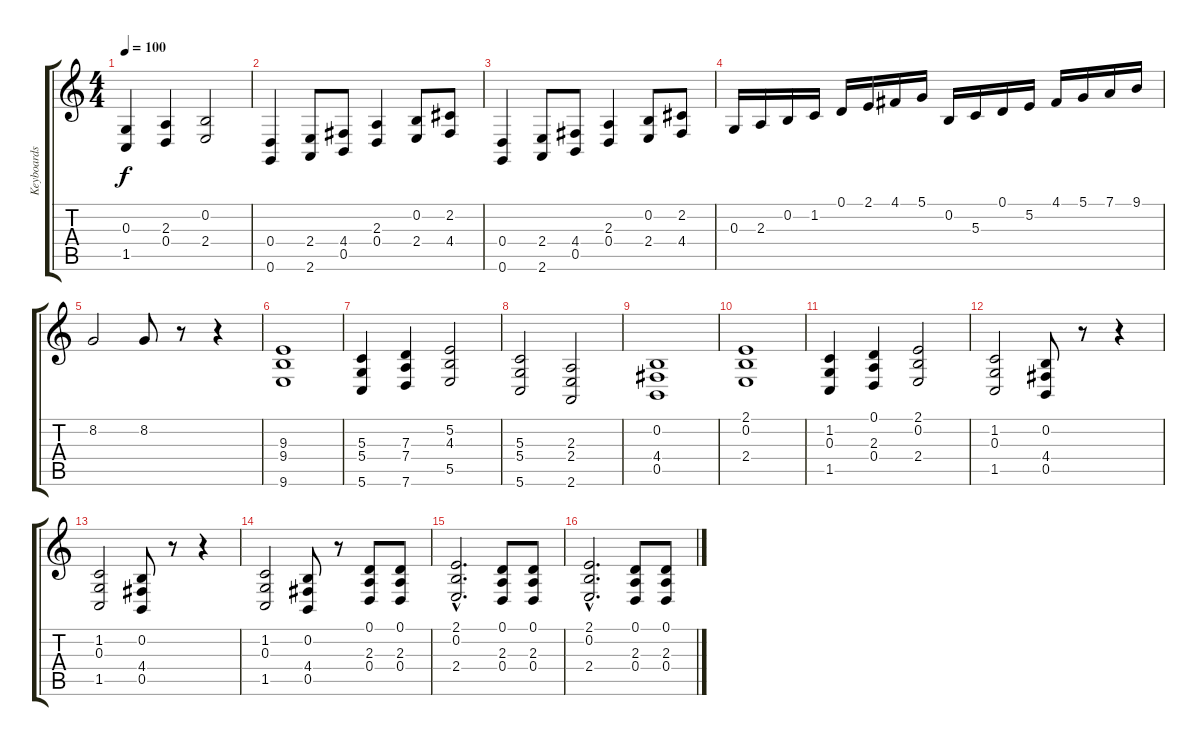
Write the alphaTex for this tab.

\track ("Keyboards" "Keyboards") {instrument synthbrass2}
\staff {score tabs}
\tuning (D4 B3 G3 D3 B2 G2) {hide}
\ts (4 4)
\tempo 100
\clef g2
\ks c
(0.3 1.5).4{dy f} (2.3 0.4).4 (0.2 2.4).2 |
(0.4 0.6).4 (2.4 2.6).8 (4.4 0.5).8 (2.3 0.4).4 (0.2 2.4).8 (2.2 4.4).8 |
(0.4 0.6).4 (2.4 2.6).8 (4.4 0.5).8 (2.3 0.4).4 (0.2 2.4).8 (2.2 4.4).8 |
0.3.16 2.3.16 0.2.16 1.2.16 0.1.16 2.1.16 4.1.16 5.1.16 0.2.16 5.3.16 0.1.16 5.2.16 4.1.16 5.1.16 7.1.16 9.1.16 |
8.2.2 8.2.8 r.8 r.4 |
(9.3 9.4 9.6).1 |
(5.3 5.4 5.6).4 (7.3 7.4 7.6).4 (5.2 4.3 5.5).2 |
(5.3 5.4 5.6).2 (2.3 2.4 2.6).2 |
(0.2 4.4 0.5).1 |
(2.1 0.2 2.4).1 |
(1.2 0.3 1.5).4 (0.1 2.3 0.4).4 (2.1 0.2 2.4).2 |
(1.2 0.3 1.5).2 (0.2 4.4 0.5).8 r.8 r.4 |
(1.2 0.3 1.5).2 (0.2 4.4 0.5).8 r.8 r.4 |
(1.2 0.3 1.5).2 (0.2 4.4 0.5).8 r.8 (0.1 2.3 0.4).8 (0.1 2.3 0.4).8 |
(2.1{hac} 0.2{hac} 2.4{hac}).2{d} (0.1 2.3 0.4).8 (0.1 2.3 0.4).8 |
(2.1{hac} 0.2{hac} 2.4{hac}).2{d} (0.1 2.3 0.4).8 (0.1 2.3 0.4).8
